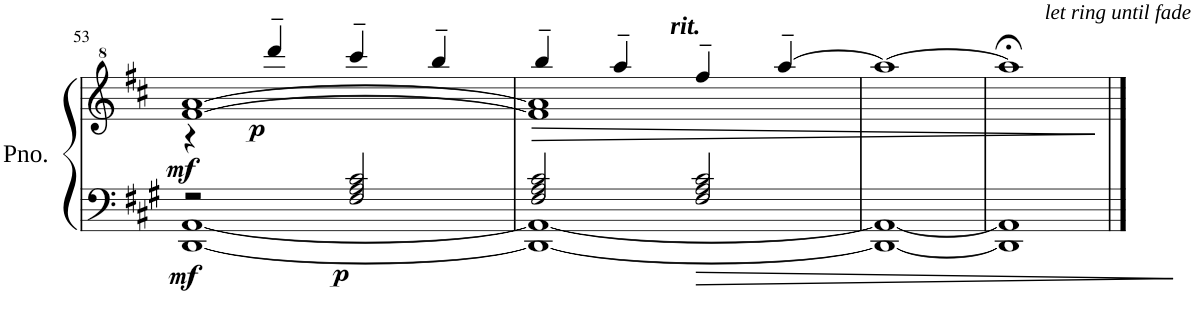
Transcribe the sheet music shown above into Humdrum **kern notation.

**kern	**kern	**dynam
*part1	*part1	*part1
*staff2	*staff1	*staff1/2
*I"Piano	*	*
*I'Pno.	*	*
!!LO:PB:g=z
*clefF4	*clefG^2	*
*k[f#c#g#]	*k[f#c#]	*
*M4/4	*M4/4	*
=53	=53	=53
*^	*^	*
!	!	!	!	!LO:DY:b=2
!	!	!	!	!LO:DY:n=1:b
2r	[1DD [1AA	[1ff# [1aa	4r	mf mf
!	!	!	!	!LO:DY:n=2:b
.	.	.	4dddd~/	p
!	!	!	!	!LO:DY:n=3:b=2
2F#/ 2A/ 2c#/	.	.	4cccc#~/	p
.	.	.	4bbb~/	.
=54	=54	=54	=54	=54
!	!	!	!	!LO:HP:b
2F#/ 2A/ 2c#/	1DD_ 1AA_	1ff#] 1aa]	4bbb~/	>
.	.	.	4aaa~/	.
!	!	!	!LO:TX:a:Bi:t=rit.	!
2F#/ 2A/ 2c#/	.	.	4fff#~/	.
.	.	.	[4aaa~/	.
*v	*v	*	*	*
*	*v	*v	*
.	.	]
=55	=55	=55
*^	*^	*
1ryy	1DD_ 1AA_	1ryy	1aaa_	.
=56	=56	=56	=56	=56
!	!	!LO:TX:a:i:t=let ring until fade	!	!
1ryy	1DD] 1AA]	1ryy	1aaa;<]	.
*v	*v	*	*	*
*	*v	*v	*
==	==	==
*-	*-	*-
